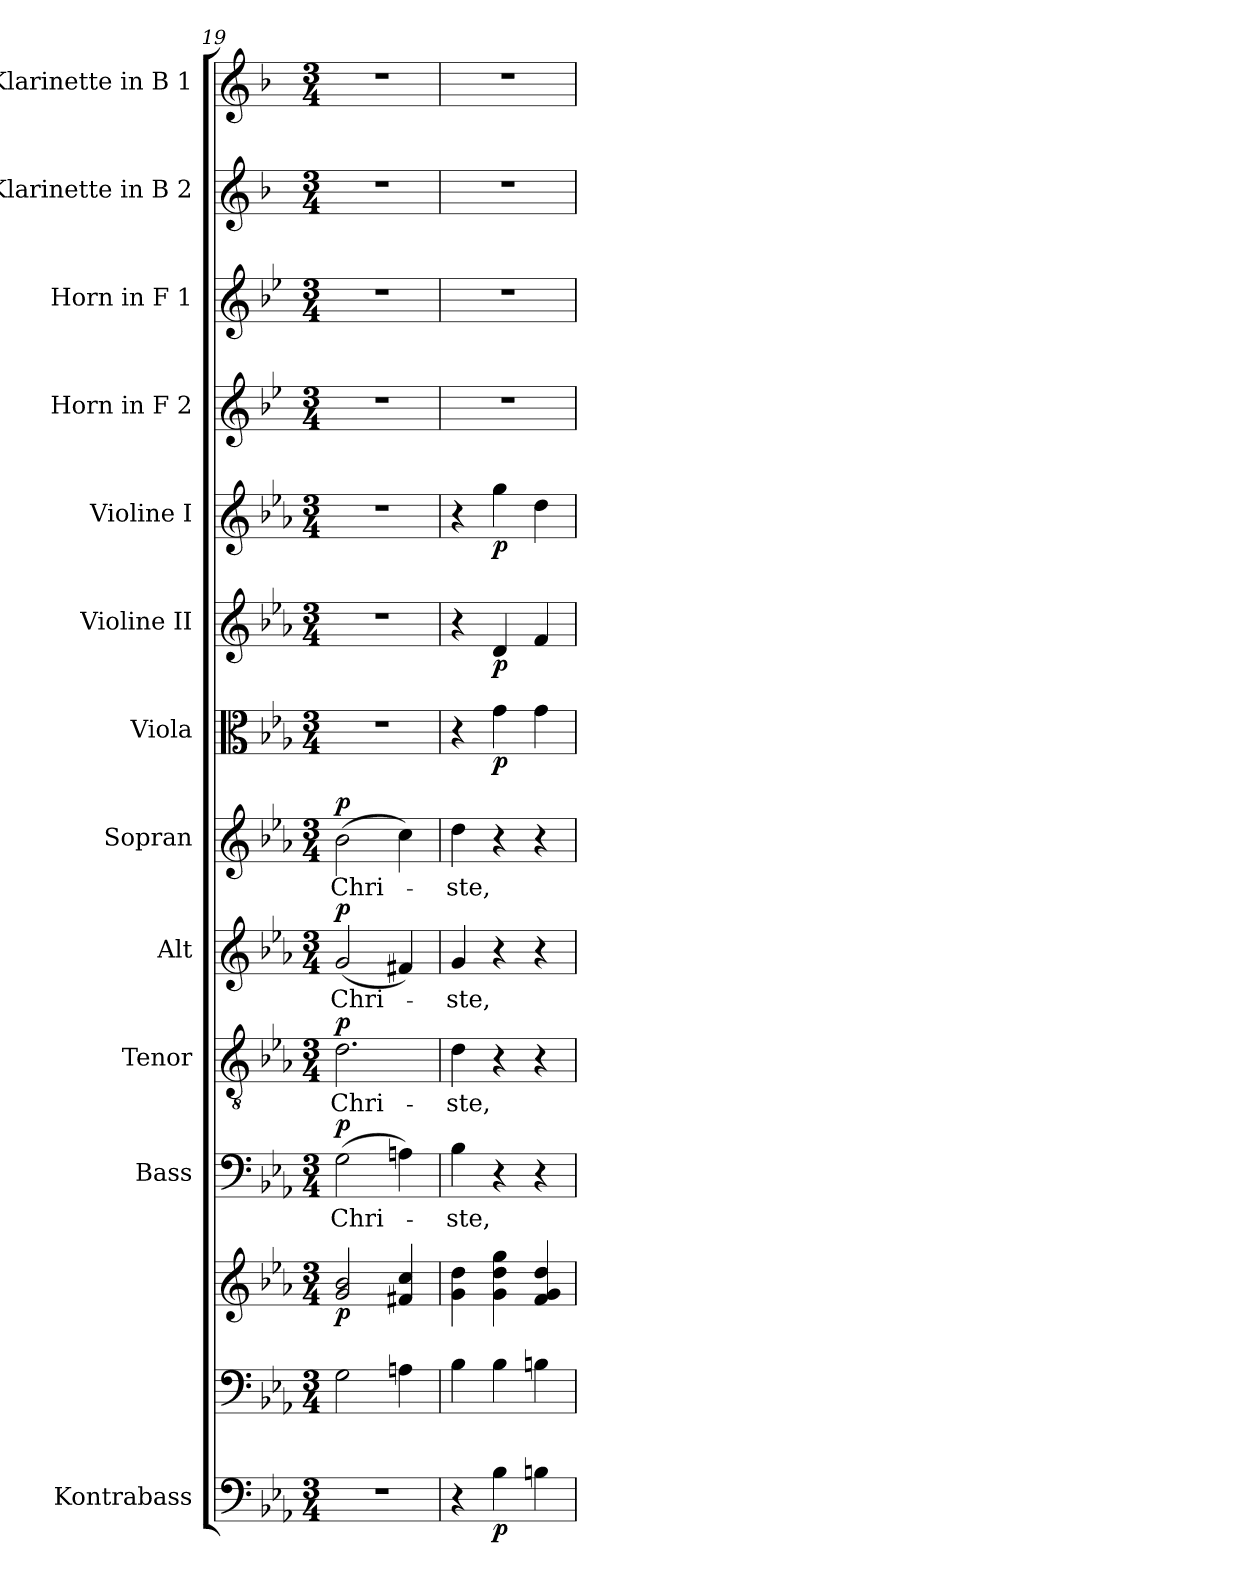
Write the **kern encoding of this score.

**kern	**dynam	**kern	**kern	**dynam	**kern	**text	**dynam	**kern	**text	**dynam	**kern	**text	**dynam	**kern	**text	**dynam	**kern	**dynam	**kern	**dynam	**kern	**dynam	**kern	**kern	**kern	**kern
*part13	*part13	*part12	*part12	*part12	*part11	*part11	*part11	*part10	*part10	*part10	*part9	*part9	*part9	*part8	*part8	*part8	*part7	*part7	*part6	*part6	*part5	*part5	*part4	*part3	*part2	*part1
*staff14	*staff14	*staff13	*staff12	*staff12/13	*staff11	*staff11	*staff11	*staff10	*staff10	*staff10	*staff9	*staff9	*staff9	*staff8	*staff8	*staff8	*staff7	*staff7	*staff6	*staff6	*staff5	*staff5	*staff4	*staff3	*staff2	*staff1
*I"Kontrabass	*	*	*	*	*I"Bass	*	*	*I"Tenor	*	*	*I"Alt	*	*	*I"Sopran	*	*	*I"Viola	*	*I"Violine II	*	*I"Violine I	*	*I"Horn in F 2	*I"Horn in F 1	*I"Klarinette in B 2	*I"Klarinette in B 1
*I'Kb.	*	*	*	*	*I'B	*	*	*I'T	*	*	*I'A	*	*	*I'S	*	*	*I'Vla.	*	*I'Vl. II	*	*I'Vl. I	*	*I'Hrn. 2	*I'Hrn. 1	*	*
*clefF4	*	*clefF4	*clefG2	*	*clefF4	*	*	*clefGv2	*	*	*clefG2	*	*	*clefG2	*	*	*clefC3	*	*clefG2	*	*clefG2	*	*clefG2	*clefG2	*clefG2	*clefG2
*ITrd7c12	*	*	*	*	*	*	*	*	*	*	*	*	*	*	*	*	*	*	*	*	*	*	*ITrd4c7	*ITrd4c7	*ITrd1c2	*ITrd1c2
*k[b-e-a-]	*	*k[b-e-a-]	*k[b-e-a-]	*	*k[b-e-a-]	*	*	*k[b-e-a-]	*	*	*k[b-e-a-]	*	*	*k[b-e-a-]	*	*	*k[b-e-a-]	*	*k[b-e-a-]	*	*k[b-e-a-]	*	*k[b-e-a-]	*k[b-e-a-]	*k[b-e-a-]	*k[b-e-a-]
*E-:	*	*E-:	*E-:	*	*E-:	*	*	*E-:	*	*	*E-:	*	*	*E-:	*	*	*E-:	*	*E-:	*	*E-:	*	*E-:	*E-:	*E-:	*E-:
*M3/4	*	*M3/4	*M3/4	*	*M3/4	*	*	*M3/4	*	*	*M3/4	*	*	*M3/4	*	*	*M3/4	*	*M3/4	*	*M3/4	*	*M3/4	*M3/4	*M3/4	*M3/4
=19	=19	=19	=19	=19	=19	=19	=19	=19	=19	=19	=19	=19	=19	=19	=19	=19	=19	=19	=19	=19	=19	=19	=19	=19	=19	=19
!	!	!	!	!LO:DY:b	!	!LO:LY:b	!LO:DY:a	!	!LO:LY:b	!LO:DY:a	!	!LO:LY:b	!LO:DY:a	!	!LO:LY:b	!LO:DY:a	!	!	!	!	!	!	!	!	!	!
2.r	.	2G\	2g/ 2b-/	p	(>2G\	Chri-	p	2.d\	Chri-	p	(<2g/	Chri-	p	(>2b-\	Chri-	p	2.r	.	2.r	.	2.r	.	2.r	2.r	2.r	2.r
.	.	4An\	4f#X/ 4cc/	.	4An\)	.	.	.	.	.	4f#X/)	.	.	4cc\)	.	.	.	.	.	.	.	.	.	.	.	.
=20	=20	=20	=20	=20	=20	=20	=20	=20	=20	=20	=20	=20	=20	=20	=20	=20	=20	=20	=20	=20	=20	=20	=20	=20	=20	=20
!	!	!	!	!	!	!LO:LY:b	!	!	!LO:LY:b	!	!	!LO:LY:b	!	!	!LO:LY:b	!	!	!	!	!	!	!	!	!	!	!
4r	.	4B-\	4g\ 4dd\	.	4B-\	-ste,	.	4d\	-ste,	.	4g/	-ste,	.	4dd\	-ste,	.	4r	.	4r	.	4r	.	2.r	2.r	2.r	2.r
!	!LO:DY:b	!	!	!	!	!	!	!	!	!	!	!	!	!	!	!	!	!LO:DY:b	!	!LO:DY:b	!	!LO:DY:b	!	!	!	!
4BB-\	p	4B-\	4g\ 4dd\ 4gg\	.	4r	.	.	4r	.	.	4r	.	.	4r	.	.	4g\	p	4d/	p	4gg\	p	.	.	.	.
4BBn\	.	4Bn\	4f/ 4g/ 4dd/	.	4r	.	.	4r	.	.	4r	.	.	4r	.	.	4g\	.	4f/	.	4dd\	.	.	.	.	.
=	=	=	=	=	=	=	=	=	=	=	=	=	=	=	=	=	=	=	=	=	=	=	=	=	=	=
*-	*-	*-	*-	*-	*-	*-	*-	*-	*-	*-	*-	*-	*-	*-	*-	*-	*-	*-	*-	*-	*-	*-	*-	*-	*-	*-
